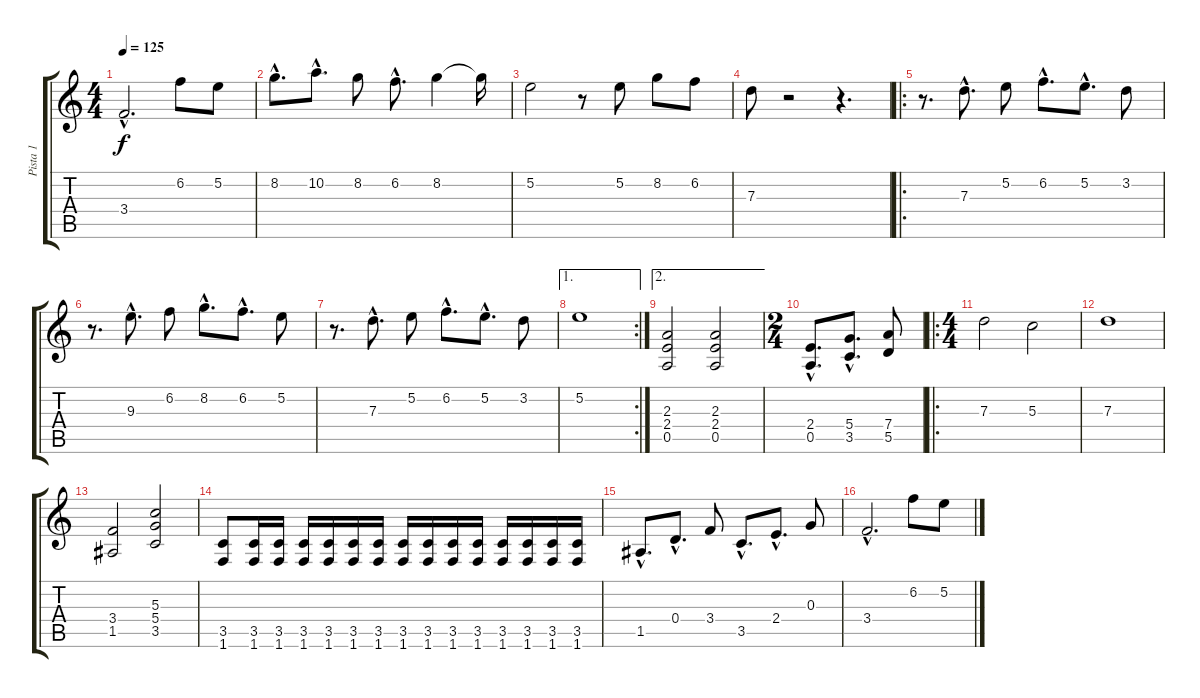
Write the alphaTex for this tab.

\track ("Pista 1" "Pista 1") {instrument overdrivenguitar}
\staff {score tabs}
\tuning (E4 B3 G3 D3 A2 E2) {hide}
\ts (4 4)
\tempo 125
\clef g2
\ks c
3.4{hac}.2{d dy f} 6.2.8 5.2.8 |
8.2{hac}.8{d} 10.2{hac}.8{d} 8.2.8 6.2{hac}.8{d} 8.2.4 8.2{t}.16 |
5.2.2 r.8 5.2.8 8.2.8 6.2.8 |
7.3.8 r.2 r.4{d} |
\ro
r.8{d} 7.3{hac}.8{d} 5.2.8 6.2{hac}.8{d} 5.2{hac}.8{d} 3.2.8 |
r.8{d} 9.3{hac}.8{d} 6.2.8 8.2{hac}.8{d} 6.2{hac}.8{d} 5.2.8 |
r.8{d} 7.3{hac}.8{d} 5.2.8 6.2{hac}.8{d} 5.2{hac}.8{d} 3.2.8 |
\ae 1
\rc 2
5.2.1 |
\ae 2
(2.3 2.4 0.5).2 (2.3 2.4 0.5).2 |
\ts (2 4)
(2.4{hac} 0.5{hac}).8{d} (5.4{hac} 3.5{hac}).8{d} (7.4 5.5).8 |
\ro
\ts (4 4)
7.3.2 5.3.2 |
7.3.1 |
(3.4 1.5).2 (5.3 5.4 3.5).2 |
(3.5 1.6).8 (3.5 1.6).16 (3.5 1.6).16 (3.5 1.6).16 (3.5 1.6).16 (3.5 1.6).16 (3.5 1.6).16 (3.5 1.6).16 (3.5 1.6).16 (3.5 1.6).16 (3.5 1.6).16 (3.5 1.6).16 (3.5 1.6).16 (3.5 1.6).16 (3.5 1.6).16 |
1.5{hac}.8{d} 0.4{hac}.8{d} 3.4.8 3.5{hac}.8{d} 2.4{hac}.8{d} 0.3.8 |
3.4{hac}.2{d} 6.2.8 5.2.8
